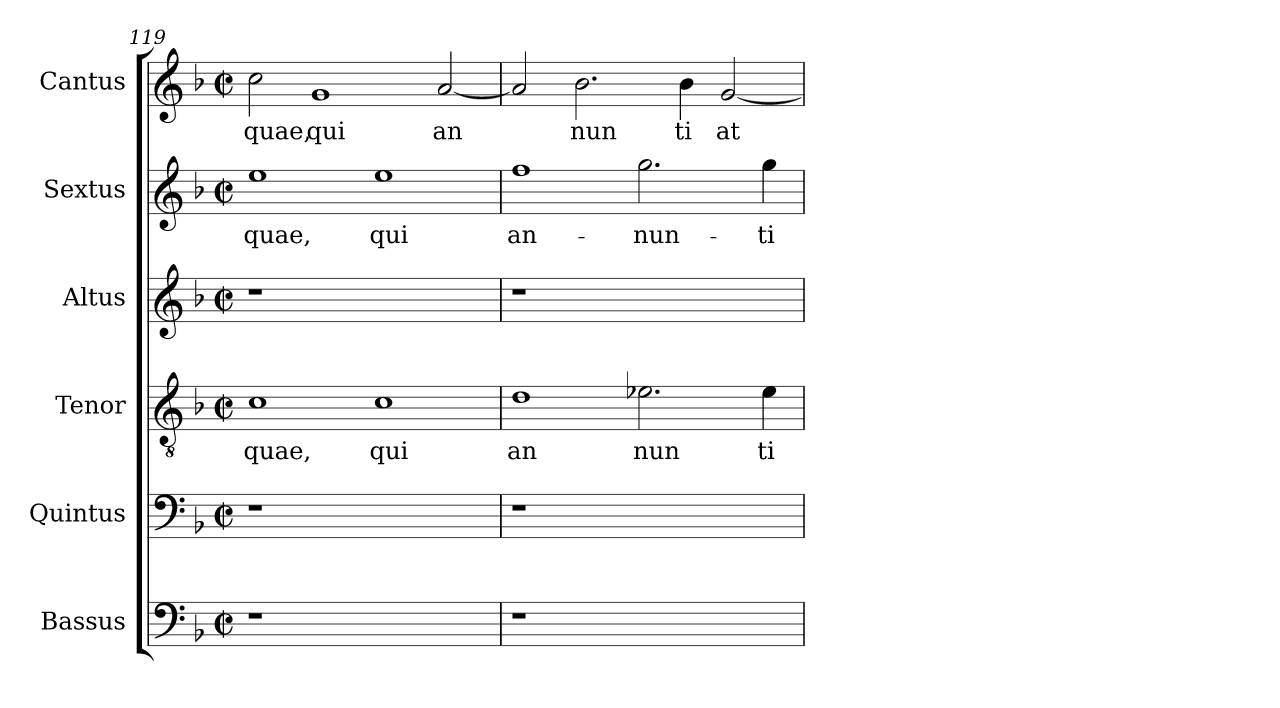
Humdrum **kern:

**kern	**kern	**kern	**text	**kern	**kern	**text	**kern	**text
*part6	*part5	*part4	*part4	*part3	*part2	*part2	*part1	*part1
*staff6	*staff5	*staff4	*staff4	*staff3	*staff2	*staff2	*staff1	*staff1
*I"Bassus	*I"Quintus	*I"Tenor	*	*I"Altus	*I"Sextus	*	*I"Cantus	*
*I'Bassus	*I'Quintus	*I'Tenor	*	*I'Altus	*I'Sextus	*	*I'Cantus	*
!!LO:PB:g=z
*clefF4	*clefF4	*clefGv2	*	*clefG2	*clefG2	*	*clefG2	*
*k[b-]	*k[b-]	*k[b-]	*	*k[b-]	*k[b-]	*	*k[b-]	*
*F:	*F:	*F:	*	*F:	*F:	*	*F:	*
*M2/2	*M2/2	*M2/2	*	*M2/2	*M2/2	*	*M2/2	*
*met(c|)	*met(c|)	*met(c|)	*	*met(c|)	*met(c|)	*	*met(c|)	*
=119	=119	=119	=119	=119	=119	=119	=119	=119
!	!	!	!LO:LY:b:cj	!	!	!LO:LY:b:cj	!	!LO:LY:b:cj
1r	1r	1c	quae,	1r	1ee	-quae,	2cc\	quae,
!	!	!	!	!	!	!	!	!LO:LY:b:cj
.	.	.	.	.	.	.	1g	qui
!	!	!	!LO:LY:b:cj	!	!	!LO:LY:b:cj	!	!
1ryy	1ryy	1c	qui	1ryy	1ee	qui	.	.
!	!	!	!	!	!	!	!	!LO:LY:b:cj
.	.	.	.	.	.	.	[<2a/	an
=120	=120	=120	=120	=120	=120	=120	=120	=120
!	!	!	!LO:LY:b:cj	!	!	!LO:LY:b:cj	!	!
1r	1r	1d	an	1r	1ff	an-	2a/]	.
!	!	!	!	!	!	!	!	!LO:LY:b:cj
.	.	.	.	.	.	.	2.b-\	nun
!	!	!	!LO:LY:b:cj	!	!	!LO:LY:b:cj	!	!
1ryy	1ryy	2.e-X\	nun	1ryy	2.gg\	-nun-	.	.
!	!	!	!	!	!	!	!	!LO:LY:b:cj
.	.	.	.	.	.	.	4b-\	ti
!	!	!	!	!	!	!	!	!LO:LY:b:cj
.	.	.	.	.	.	.	[<2g/	at
!	!	!	!LO:LY:b:cj	!	!	!LO:LY:b:cj	!	!
.	.	4e-\	ti	.	4gg\	-ti-	.	.
=	=	=	=	=	=	=	=	=
*-	*-	*-	*-	*-	*-	*-	*-	*-
